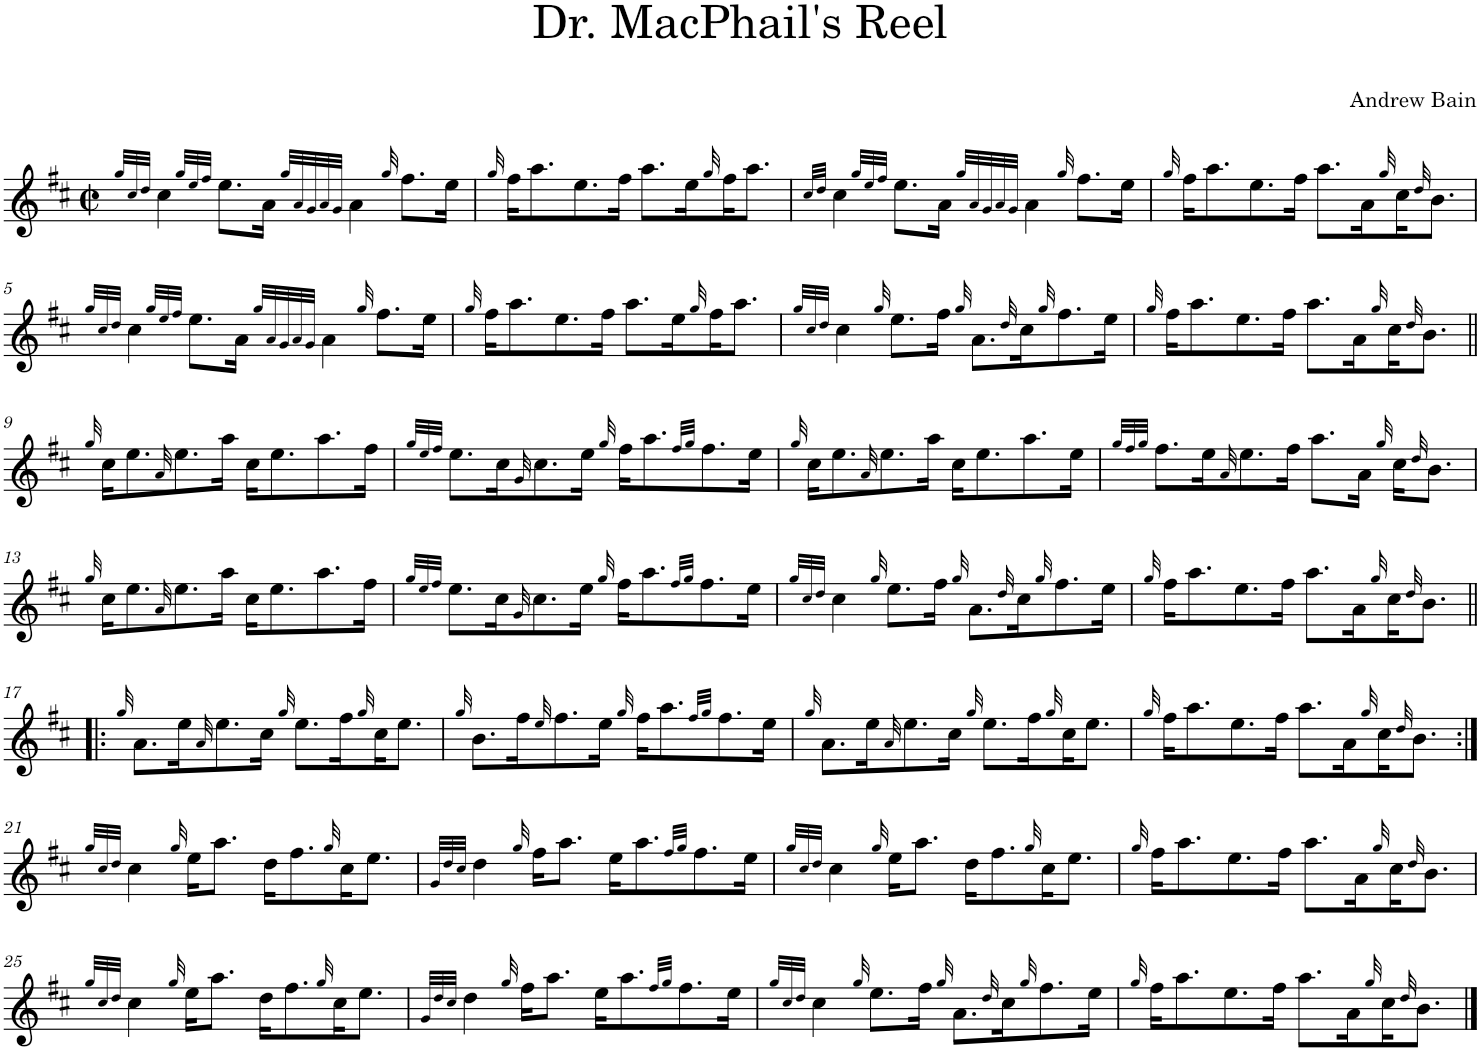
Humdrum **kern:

**kern
*part1
*staff1
*I"Oboe
*I'Ob.
*clefG2
*k[f#c#]
*M2/2
*met(c|)
=1
32qgg/LLL
32qcc#/
32qdd/JJJ
4cc#\
32qgg/LLL
32qee/
32qff#/JJJ
8.ee\L
16a\Jk
32qgg/LLL
32qa/
32qg/
32qa/
32qg/JJJ
4a\
32qgg/
8.ff#\L
16ee\Jk
=2
32qgg/
16ff#\KL
8.aa\
8.ee\
16ff#\Jk
8.aa\L
16ee\L
32qgg/
16ff#\L
8.aa\J
=3
32qcc#/LLL
32qdd/JJJ
4cc#\
32qgg/LLL
32qee/
32qff#/JJJ
8.ee\L
16a\Jk
32qgg/LLL
32qa/
32qg/
32qa/
32qg/JJJ
4a\
32qgg/
8.ff#\L
16ee\Jk
=4
32qgg/
16ff#\KL
8.aa\
8.ee\
16ff#\Jk
8.aa\L
16a\L
32qgg/
16cc#\L
32qdd/
8.b\J
!!LO:LB:g=z
=5
32qgg/LLL
32qcc#/
32qdd/JJJ
4cc#\
32qgg/LLL
32qee/
32qff#/JJJ
8.ee\L
16a\Jk
32qgg/LLL
32qa/
32qg/
32qa/
32qg/JJJ
4a\
32qgg/
8.ff#\L
16ee\Jk
=6
32qgg/
16ff#\KL
8.aa\
8.ee\
16ff#\Jk
8.aa\L
16ee\L
32qgg/
16ff#\L
8.aa\J
=7
32qgg/LLL
32qcc#/
32qdd/JJJ
4cc#\
32qgg/
8.ee\L
16ff#\Jk
32qgg/
8.a\L
32qdd/
16cc#\K
32qgg/
8.ff#\
16ee\Jk
=8
32qgg/
16ff#\KL
8.aa\
8.ee\
16ff#\Jk
8.aa\L
16a\L
32qgg/
16cc#\L
32qdd/
8.b\J
!!LO:LB:g=z
=9||
32qgg/
16cc#\KL
8.ee\
32qa/
8.ee\
16aa\Jk
16cc#\KL
8.ee\
8.aa\
16ff#\Jk
=10
32qgg/LLL
32qee/
32qff#/JJJ
8.ee\L
16cc#\K
32qg/
8.cc#\
16ee\Jk
32qgg/
16ff#\KL
8.aa\
32qff#/LLL
32qgg/JJJ
8.ff#\
16ee\Jk
=11
32qgg/
16cc#\KL
8.ee\
32qa/
8.ee\
16aa\Jk
16cc#\KL
8.ee\
8.aa\
16ee\Jk
=12
32qgg/LLL
32qff#/
32qgg/JJJ
8.ff#\L
16ee\K
32qa/
8.ee\
16ff#\Jk
8.aa\L
16a\Jk
32qgg/
16cc#\KL
32qdd/
8.b\J
!!LO:LB:g=z
=13
32qgg/
16cc#\KL
8.ee\
32qa/
8.ee\
16aa\Jk
16cc#\KL
8.ee\
8.aa\
16ff#\Jk
=14
32qgg/LLL
32qee/
32qff#/JJJ
8.ee\L
16cc#\K
32qg/
8.cc#\
16ee\Jk
32qgg/
16ff#\KL
8.aa\
32qff#/LLL
32qgg/JJJ
8.ff#\
16ee\Jk
=15
32qgg/LLL
32qcc#/
32qdd/JJJ
4cc#\
32qgg/
8.ee\L
16ff#\Jk
32qgg/
8.a\L
32qdd/
16cc#\K
32qgg/
8.ff#\
16ee\Jk
=16
32qgg/
16ff#\KL
8.aa\
8.ee\
16ff#\Jk
8.aa\L
16a\L
32qgg/
16cc#\L
32qdd/
8.b\J
!!LO:LB:g=z
=17!|:
32qgg/
8.a\L
16ee\K
32qa/
8.ee\
16cc#\Jk
32qgg/
8.ee\L
16ff#\L
32qgg/
16cc#\L
8.ee\J
=18
32qgg/
8.b\L
16ff#\K
32qee/
8.ff#\
16ee\Jk
32qgg/
16ff#\KL
8.aa\
32qff#/LLL
32qgg/JJJ
8.ff#\
16ee\Jk
=19
32qgg/
8.a\L
16ee\K
32qa/
8.ee\
16cc#\Jk
32qgg/
8.ee\L
16ff#\L
32qgg/
16cc#\L
8.ee\J
=20
32qgg/
16ff#\KL
8.aa\
8.ee\
16ff#\Jk
8.aa\L
16a\L
32qgg/
16cc#\L
32qdd/
8.b\J
!!LO:LB:g=z
=21:|!
32qgg/LLL
32qcc#/
32qdd/JJJ
4cc#\
32qgg/
16ee\KL
8.aa\J
16dd\KL
8.ff#\
32qgg/
16cc#\L
8.ee\J
=22
32qg/LLL
32qdd/
32qcc#/JJJ
4dd\
32qgg/
16ff#\KL
8.aa\J
16ee\KL
8.aa\
32qff#/LLL
32qgg/JJJ
8.ff#\
16ee\Jk
=23
32qgg/LLL
32qcc#/
32qdd/JJJ
4cc#\
32qgg/
16ee\KL
8.aa\J
16dd\KL
8.ff#\
32qgg/
16cc#\L
8.ee\J
=24
32qgg/
16ff#\KL
8.aa\
8.ee\
16ff#\Jk
8.aa\L
16a\L
32qgg/
16cc#\L
32qdd/
8.b\J
!!LO:LB:g=z
=25
32qgg/LLL
32qcc#/
32qdd/JJJ
4cc#\
32qgg/
16ee\KL
8.aa\J
16dd\KL
8.ff#\
32qgg/
16cc#\L
8.ee\J
=26
32qg/LLL
32qdd/
32qcc#/JJJ
4dd\
32qgg/
16ff#\KL
8.aa\J
16ee\KL
8.aa\
32qff#/LLL
32qgg/JJJ
8.ff#\
16ee\Jk
=27
32qgg/LLL
32qcc#/
32qdd/JJJ
4cc#\
32qgg/
8.ee\L
16ff#\Jk
32qgg/
8.a\L
32qdd/
16cc#\K
32qgg/
8.ff#\
16ee\Jk
=28
32qgg/
16ff#\KL
8.aa\
8.ee\
16ff#\Jk
8.aa\L
16a\L
32qgg/
16cc#\L
32qdd/
8.b\J
==
*-
